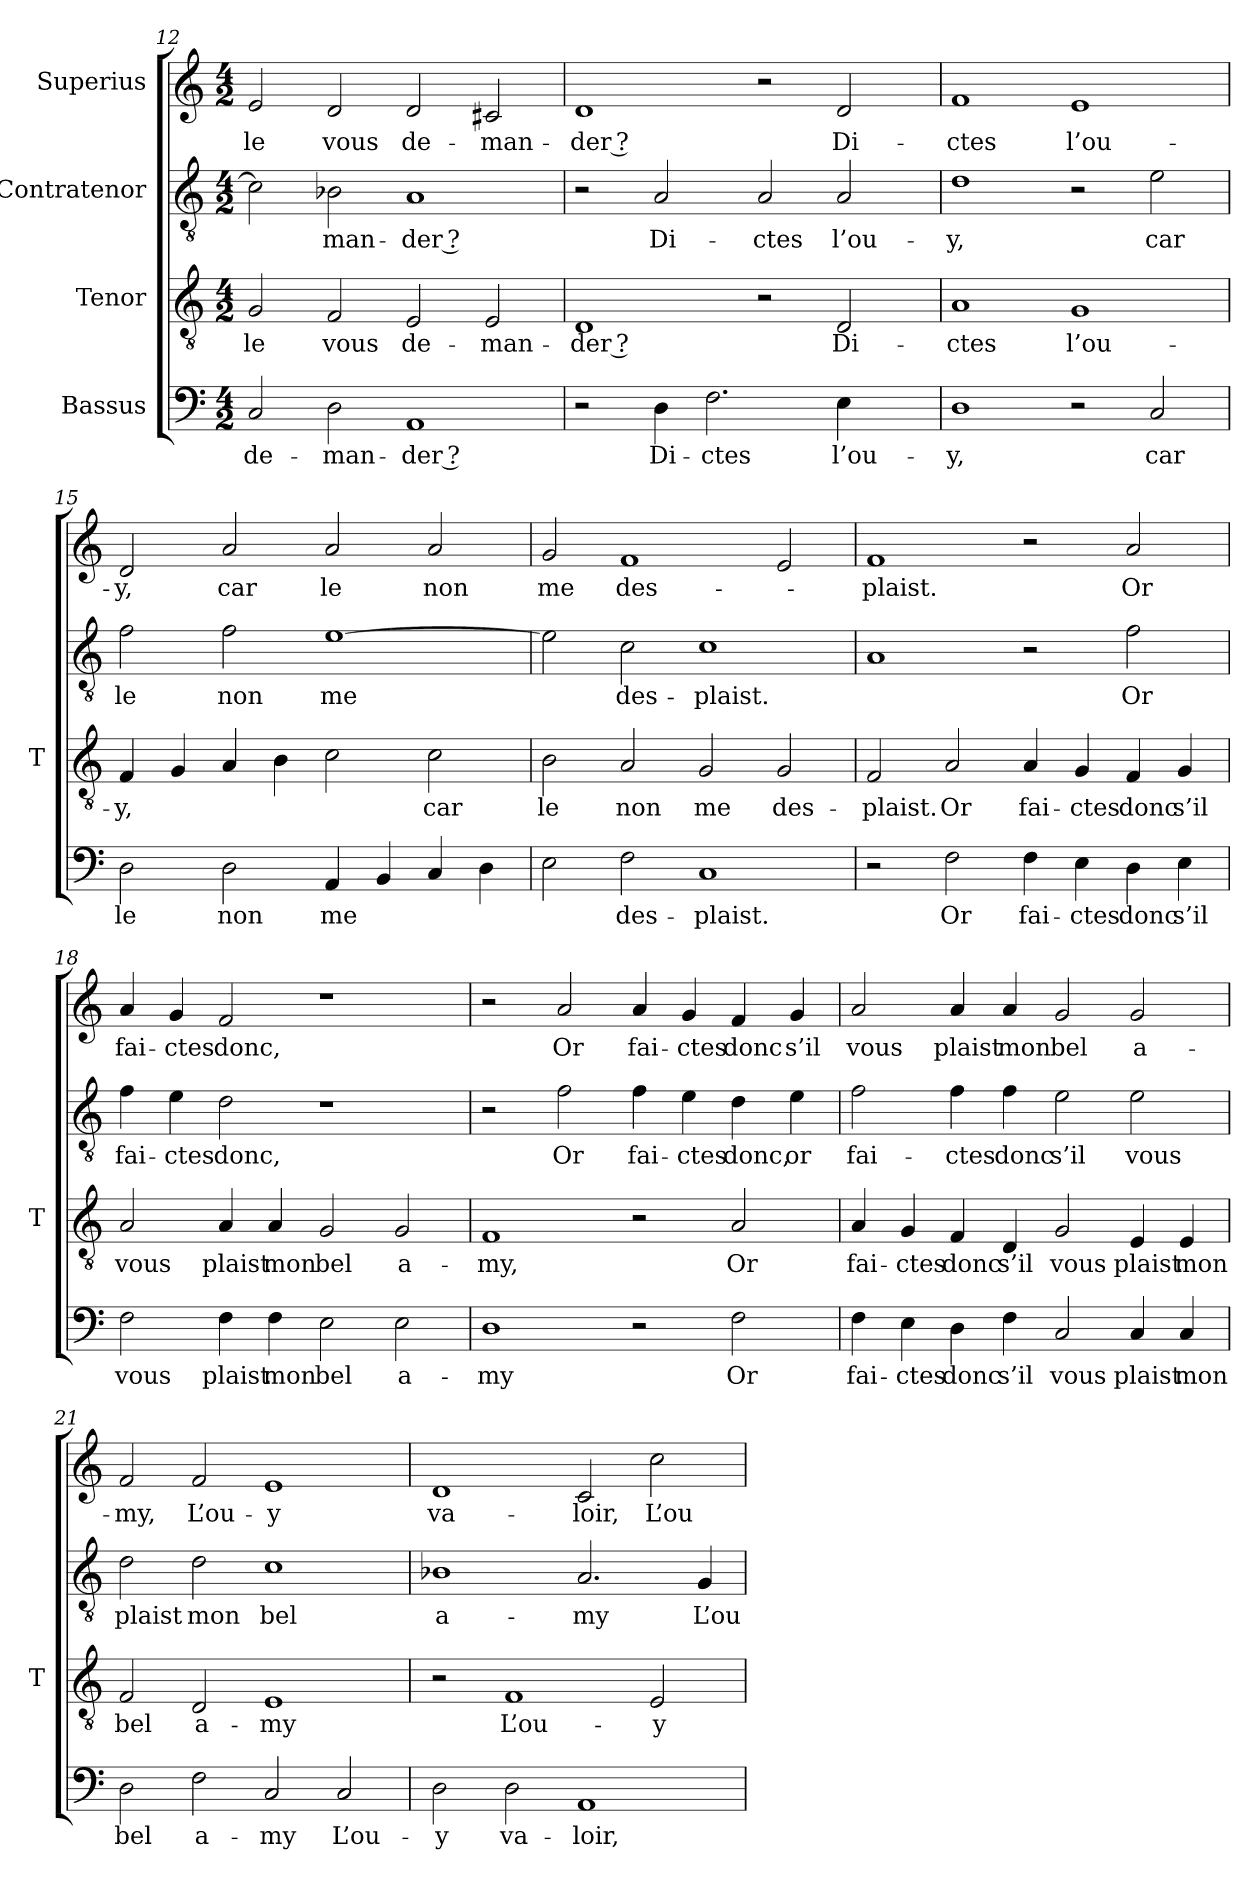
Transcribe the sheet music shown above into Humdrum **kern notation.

**kern	**text	**kern	**text	**kern	**text	**kern	**text
*part4	*part4	*part3	*part3	*part2	*part2	*part1	*part1
*staff4	*staff4	*staff3	*staff3	*staff2	*staff2	*staff1	*staff1
*I"Bassus	*	*I"Tenor	*	*I"Contratenor	*	*I"Superius	*
*	*	*I'T	*	*	*	*	*
*clefF4	*	*clefGv2	*	*clefGv2	*	*clefG2	*
*k[]	*	*k[]	*	*k[]	*	*k[]	*
*M4/2	*	*M4/2	*	*M4/2	*	*M4/2	*
=12	=12	=12	=12	=12	=12	=12	=12
2C	de-	2G	-le	2c]	.	2e	-le
2D	man-	2F	-vous	2B-X	man-	2d	-vous
1AA	-der ?	2E	de-	1A	-der ?	2d	de-
.	.	2E	man-	.	.	2c#X	man-
=13	=13	=13	=13	=13	=13	=13	=13
2r	.	1D	-der ?	2r	.	1d	-der ?
4D	Di-	.	.	2A	Di-	.	.
2.F	-ctes	.	.	.	.	.	.
.	.	2r	.	2A	-ctes	2r	.
4E	l’ou-	2D	Di-	2A	l’ou-	2d	Di-
4ryy	.	.	.	.	.	.	.
=14	=14	=14	=14	=14	=14	=14	=14
1D	-y,	1A	-ctes	1d	-y,	1f	-ctes
2r	.	1G	l’ou-	2r	.	1e	l’ou-
2C	-car	.	.	2e	-car	.	.
=15	=15	=15	=15	=15	=15	=15	=15
2D	-le	4F	-y,	2f	-le	2d	-y,
.	.	4G	.	.	.	.	.
2D	-non	4A	.	2f	-non	2a	-car
.	.	4B	.	.	.	.	.
4AA	-me	2c	.	[1e	-me	2a	-le
4BB	.	.	.	.	.	.	.
4C	.	2c	-car	.	.	2a	-non
4D	.	.	.	.	.	.	.
=16	=16	=16	=16	=16	=16	=16	=16
2E	.	2B	-le	2e]	.	2g	-me
2F	des-	2A	-non	2c	des-	1f	des-
1C	-plaist.	2G	-me	1c	-plaist.	.	.
.	.	2G	des-	.	.	2e	.
=17	=17	=17	=17	=17	=17	=17	=17
2r	.	2F	-plaist.	1A	.	1f	-plaist.
2F	-Or	2A	-Or	.	.	.	.
4F	fai-	4A	fai-	2r	.	2r	.
4E	-ctes	4G	-ctes	.	.	.	.
4D	-donc	4F	-donc	2f	-Or	2a	-Or
4E	-s’il	4G	-s’il	.	.	.	.
=18	=18	=18	=18	=18	=18	=18	=18
2F	-vous	2A	-vous	4f	fai-	4a	fai-
.	.	.	.	4e	-ctes	4g	-ctes
4F	-plaist	4A	-plaist	2d	-donc,	2f	-donc,
4F	-mon	4A	-mon	.	.	.	.
2E	-bel	2G	-bel	1r	.	1r	.
2E	a-	2G	a-	.	.	.	.
=19	=19	=19	=19	=19	=19	=19	=19
1D	-my	1F	-my,	2r	.	2r	.
.	.	.	.	2f	-Or	2a	-Or
2r	.	2r	.	4f	fai-	4a	fai-
.	.	.	.	4e	-ctes	4g	-ctes
2F	-Or	2A	-Or	4d	-donc,	4f	-donc
.	.	.	.	4e	-or	4g	-s’il
=20	=20	=20	=20	=20	=20	=20	=20
4F	fai-	4A	fai-	2f	fai-	2a	-vous
4E	-ctes	4G	-ctes	.	.	.	.
4D	-donc	4F	-donc	4f	-ctes	4a	-plaist
4F	-s’il	4D	-s’il	4f	-donc	4a	-mon
2C	-vous	2G	-vous	2e	-s’il	2g	-bel
4C	-plaist	4E	-plaist	2e	-vous	2g	a-
4C	-mon	4E	-mon	.	.	.	.
=21	=21	=21	=21	=21	=21	=21	=21
2D	-bel	2F	-bel	2d	-plaist	2f	-my,
2F	a-	2D	a-	2d	-mon	2f	L’ou-
2C	-my	1E	-my	1c	-bel	1e	-y
2C	L’ou-	.	.	.	.	.	.
=22	=22	=22	=22	=22	=22	=22	=22
2D	-y	2r	.	1B-X	a-	1d	va-
2D	va-	1F	L’ou-	.	.	.	.
1AA	-loir,	.	.	2.A	-my	2c	-loir,
.	.	2E	-y	.	.	2cc	L’ou-
.	.	.	.	4G	L’ou-	.	.
=	=	=	=	=	=	=	=
*-	*-	*-	*-	*-	*-	*-	*-
